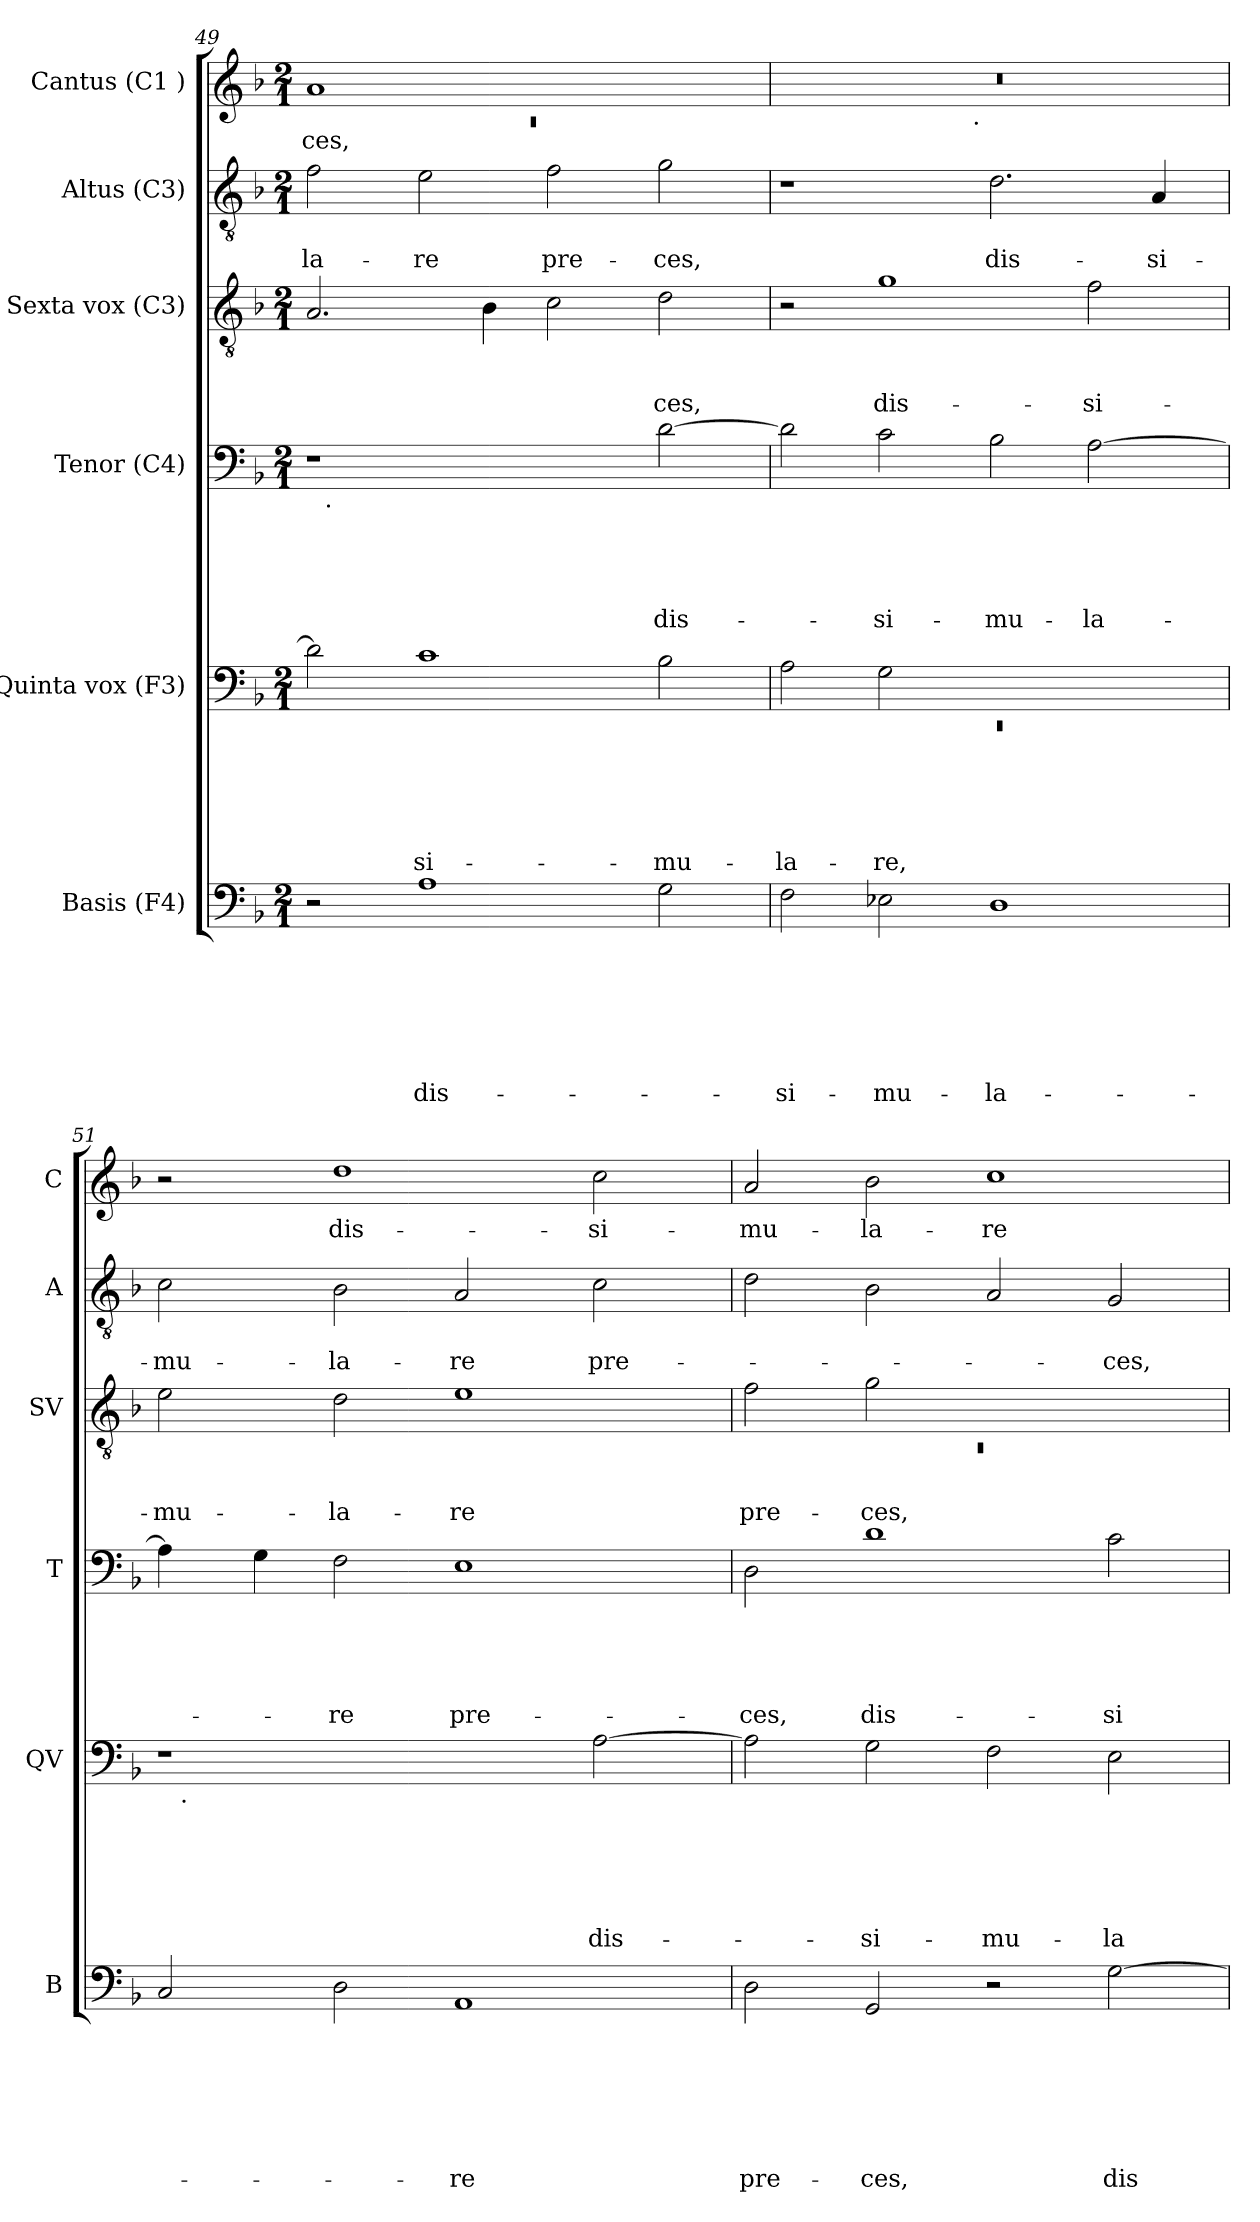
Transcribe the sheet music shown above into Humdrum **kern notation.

**kern	**text	**text	**text	**text	**text	**text	**text	**kern	**text	**text	**text	**text	**text	**text	**kern	**text	**text	**text	**text	**text	**kern	**text	**text	**text	**kern	**text	**text	**kern	**text
*part6	*part6	*part6	*part6	*part6	*part6	*part6	*part6	*part5	*part5	*part5	*part5	*part5	*part5	*part5	*part4	*part4	*part4	*part4	*part4	*part4	*part3	*part3	*part3	*part3	*part2	*part2	*part2	*part1	*part1
*staff6	*staff6	*staff6	*staff6	*staff6	*staff6	*staff6	*staff6	*staff5	*staff5	*staff5	*staff5	*staff5	*staff5	*staff5	*staff4	*staff4	*staff4	*staff4	*staff4	*staff4	*staff3	*staff3	*staff3	*staff3	*staff2	*staff2	*staff2	*staff1	*staff1
*I"Basis (F4)	*	*	*	*	*	*	*	*I"Quinta vox (F3)	*	*	*	*	*	*	*I"Tenor (C4)	*	*	*	*	*	*I"Sexta vox (C3)	*	*	*	*I"Altus (C3)	*	*	*I"Cantus (C1 )	*
*I'B	*	*	*	*	*	*	*	*I'QV	*	*	*	*	*	*	*I'T	*	*	*	*	*	*I'SV	*	*	*	*I'A	*	*	*I'C	*
*clefF4	*	*	*	*	*	*	*	*clefF4	*	*	*	*	*	*	*clefF4	*	*	*	*	*	*clefGv2	*	*	*	*clefGv2	*	*	*clefG2	*
*k[b-]	*	*	*	*	*	*	*	*k[b-]	*	*	*	*	*	*	*k[b-]	*	*	*	*	*	*k[b-]	*	*	*	*k[b-]	*	*	*k[b-]	*
*F:	*	*	*	*	*	*	*	*F:	*	*	*	*	*	*	*F:	*	*	*	*	*	*F:	*	*	*	*F:	*	*	*F:	*
*M2/1	*	*	*	*	*	*	*	*M2/1	*	*	*	*	*	*	*M2/1	*	*	*	*	*	*M2/1	*	*	*	*M2/1	*	*	*M2/1	*
=49	=49	=49	=49	=49	=49	=49	=49	=49	=49	=49	=49	=49	=49	=49	=49	=49	=49	=49	=49	=49	=49	=49	=49	=49	=49	=49	=49	=49	=49
*	*	*	*	*	*	*	*	*	*	*	*	*	*	*	*	*	*	*	*	*	*	*	*	*	*	*	*	*^	*
!	!	!	!	!	!	!	!	!	!	!	!	!	!	!	!	!	!	!	!	!	!	!	!	!	!	!	!LO:LY:b	!	!LO:N:vis=1	!LO:LY:b
*	*	*	*	*	*	*	*	*	*	*	*	*	*	*	*^	*	*	*	*	*	*	*	*	*	*	*	*	*	*	*
2r	.	.	.	.	.	.	.	2d\]	.	.	.	.	.	.	1r	32ryy	.	.	.	.	.	2.A/	.	.	.	2f\	.	-la-	1a	0rc	-ces,
!	!	!	!	!	!	!	!	!	!	!	!	!	!	!	!	!LO:TX:b:t=.	!	!	!	!	!	!	!	!	!	!	!	!	!	!	!
.	.	.	.	.	.	.	.	.	.	.	.	.	.	.	.	1ryy	.	.	.	.	.	.	.	.	.	.	.	.	.	.	.
!	!	!	!	!	!	!	!LO:LY:b	!	!	!	!	!	!	!LO:LY:b	!	!	!	!	!	!	!	!	!	!	!	!	!	!LO:LY:b	!	!	!
1A	.	.	.	.	.	.	dis-	1c	.	.	.	.	.	-si-	.	.	.	.	.	.	.	.	.	.	.	2e\	.	-re	.	.	.
.	.	.	.	.	.	.	.	.	.	.	.	.	.	.	.	.	.	.	.	.	.	4B-\	.	.	.	.	.	.	.	.	.
!	!	!	!	!	!	!	!	!	!	!	!	!	!	!	!	!	!	!	!	!	!	!	!	!	!	!	!	!LO:LY:b	!	!	!
.	.	.	.	.	.	.	.	.	.	.	.	.	.	.	2ryy	.	.	.	.	.	.	2c\	.	.	.	2f\	.	pre-	1ryy	.	.
.	.	.	.	.	.	.	.	.	.	.	.	.	.	.	.	2ryy	.	.	.	.	.	.	.	.	.	.	.	.	.	.	.
!	!	!	!	!	!	!	!	!	!	!	!	!	!	!LO:LY:b	!	!	!	!	!	!	!LO:LY:b	!	!	!	!LO:LY:b	!	!	!LO:LY:b	!	!	!
2G\	.	.	.	.	.	.	.	2B-\	.	.	.	.	.	-mu-	[>2d\	.	.	.	.	.	dis-	2d\	.	.	-ces,	2g\	.	-ces,	.	.	.
.	.	.	.	.	.	.	.	.	.	.	.	.	.	.	.	4...ryy	.	.	.	.	.	.	.	.	.	.	.	.	.	.	.
=50	=50	=50	=50	=50	=50	=50	=50	=50	=50	=50	=50	=50	=50	=50	=50	=50	=50	=50	=50	=50	=50	=50	=50	=50	=50	=50	=50	=50	=50	=50	=50
*	*	*	*	*	*	*	*	*^	*	*	*	*	*	*	*	*	*	*	*	*	*	*	*	*	*	*	*	*	*	*	*
!	!	!	!	!	!	!	!LO:LY:b	!	!LO:N:vis=1	!	!	!	!	!	!LO:LY:b	!	!	!	!	!	!	!	!	!	!	!	!	!	!	!	!	!
*	*	*	*	*	*	*	*	*	*	*	*	*	*	*	*	*v	*v	*	*	*	*	*	*	*	*	*	*	*	*	*	*	*
2F\	.	.	.	.	.	.	-si-	2A\	0rEE	.	.	.	.	.	-la-	2d\]	.	.	.	.	.	2r	.	.	.	1r	.	.	0r	2ryy	.
!	!	!	!	!	!	!	!LO:LY:b	!	!	!	!	!	!	!	!LO:LY:b	!	!	!	!	!	!LO:LY:b	!	!	!	!LO:LY:b	!	!	!	!	!	!
2E-X\	.	.	.	.	.	.	-mu-	2G\	.	.	.	.	.	.	-re,	2c\	.	.	.	.	-si-	1g	.	.	dis-	.	.	.	.	4...ryy	.
!	!	!	!	!	!	!	!	!	!	!	!	!	!	!	!	!	!	!	!	!	!	!	!	!	!	!	!	!	!	!LO:TX:b:t=.	!
.	.	.	.	.	.	.	.	.	.	.	.	.	.	.	.	.	.	.	.	.	.	.	.	.	.	.	.	.	.	1ryy	.
!	!	!	!	!	!	!	!LO:LY:b	!	!	!	!	!	!	!	!	!	!	!	!	!	!LO:LY:b	!	!	!	!	!	!	!LO:LY:b	!	!	!
1D	.	.	.	.	.	.	-la-	1ryy	.	.	.	.	.	.	.	2B-\	.	.	.	.	-mu-	.	.	.	.	2.d\	.	dis-	.	.	.
!	!	!	!	!	!	!	!	!	!	!	!	!	!	!	!	!	!	!	!	!	!LO:LY:b	!	!	!	!LO:LY:b	!	!	!	!	!	!
.	.	.	.	.	.	.	.	.	.	.	.	.	.	.	.	[>2A\	.	.	.	.	-la-	2f\	.	.	-si-	.	.	.	.	.	.
!	!	!	!	!	!	!	!	!	!	!	!	!	!	!	!	!	!	!	!	!	!	!	!	!	!	!	!	!LO:LY:b	!	!	!
.	.	.	.	.	.	.	.	.	.	.	.	.	.	.	.	.	.	.	.	.	.	.	.	.	.	4A/	.	-si-	.	.	.
.	.	.	.	.	.	.	.	.	.	.	.	.	.	.	.	.	.	.	.	.	.	.	.	.	.	.	.	.	.	32ryy	.
!!LO:PB:g=z
=51	=51	=51	=51	=51	=51	=51	=51	=51	=51	=51	=51	=51	=51	=51	=51	=51	=51	=51	=51	=51	=51	=51	=51	=51	=51	=51	=51	=51	=51	=51	=51
!	!	!	!	!	!	!	!	!	!	!	!	!	!	!	!	!	!	!	!	!	!	!	!	!	!LO:LY:b	!	!	!LO:LY:b	!	!	!
*	*	*	*	*	*	*	*	*	*	*	*	*	*	*	*	*	*	*	*	*	*	*	*	*	*	*	*	*	*v	*v	*
2C/	.	.	.	.	.	.	.	1r	32ryy	.	.	.	.	.	.	4A\]	.	.	.	.	.	2e\	.	.	-mu-	2c\	.	-mu-	2r	.
!	!	!	!	!	!	!	!	!	!LO:TX:b:t=.	!	!	!	!	!	!	!	!	!	!	!	!	!	!	!	!	!	!	!	!	!
.	.	.	.	.	.	.	.	.	1ryy	.	.	.	.	.	.	.	.	.	.	.	.	.	.	.	.	.	.	.	.	.
.	.	.	.	.	.	.	.	.	.	.	.	.	.	.	.	4G\	.	.	.	.	.	.	.	.	.	.	.	.	.	.
!	!	!	!	!	!	!	!	!	!	!	!	!	!	!	!	!	!	!	!	!	!LO:LY:b	!	!	!	!LO:LY:b	!	!	!LO:LY:b	!	!LO:LY:b
2D\	.	.	.	.	.	.	.	.	.	.	.	.	.	.	.	2F\	.	.	.	.	-re	2d\	.	.	-la-	2B-\	.	-la-	1dd	dis-
!	!	!	!	!	!	!	!LO:LY:b	!	!	!	!	!	!	!	!	!	!	!	!	!	!LO:LY:b	!	!	!	!LO:LY:b	!	!	!LO:LY:b	!	!
1AA	.	.	.	.	.	.	-re	2ryy	.	.	.	.	.	.	.	1E	.	.	.	.	pre-	1e	.	.	-re	2A/	.	-re	.	.
.	.	.	.	.	.	.	.	.	2ryy	.	.	.	.	.	.	.	.	.	.	.	.	.	.	.	.	.	.	.	.	.
!	!	!	!	!	!	!	!	!	!	!	!	!	!	!	!LO:LY:b	!	!	!	!	!	!	!	!	!	!	!	!	!LO:LY:b	!	!LO:LY:b
.	.	.	.	.	.	.	.	[>2A\	.	.	.	.	.	.	dis-	.	.	.	.	.	.	.	.	.	.	2c\	.	pre-	2cc\	-si-
.	.	.	.	.	.	.	.	.	4...ryy	.	.	.	.	.	.	.	.	.	.	.	.	.	.	.	.	.	.	.	.	.
=52	=52	=52	=52	=52	=52	=52	=52	=52	=52	=52	=52	=52	=52	=52	=52	=52	=52	=52	=52	=52	=52	=52	=52	=52	=52	=52	=52	=52	=52	=52
*	*	*	*	*	*	*	*	*	*	*	*	*	*	*	*	*	*	*	*	*	*	*^	*	*	*	*	*	*	*	*
!	!	!	!	!	!	!	!LO:LY:b	!	!	!	!	!	!	!	!	!	!	!	!	!	!LO:LY:b	!	!LO:N:vis=1	!	!	!LO:LY:b	!	!	!	!	!LO:LY:b
*	*	*	*	*	*	*	*	*v	*v	*	*	*	*	*	*	*	*	*	*	*	*	*	*	*	*	*	*	*	*	*	*
2D\	.	.	.	.	.	.	pre-	2A\]	.	.	.	.	.	.	2D\	.	.	.	.	-ces,	2f\	0rC	.	.	pre-	2d\	.	.	2a/	-mu-
!	!	!	!	!	!	!	!LO:LY:b	!	!	!	!	!	!	!LO:LY:b	!	!	!	!	!	!LO:LY:b	!	!	!	!	!LO:LY:b	!	!	!	!	!LO:LY:b
2GG/	.	.	.	.	.	.	-ces,	2G\	.	.	.	.	.	-si-	1d	.	.	.	.	dis-	2g\	.	.	.	-ces,	2B-\	.	.	2b-\	-la-
!	!	!	!	!	!	!	!	!	!	!	!	!	!	!LO:LY:b	!	!	!	!	!	!	!	!	!	!	!	!	!	!	!	!LO:LY:b
2r	.	.	.	.	.	.	.	2F\	.	.	.	.	.	-mu-	.	.	.	.	.	.	1ryy	.	.	.	.	2A/	.	.	1cc	-re
!	!	!	!	!	!	!	!LO:LY:b	!	!	!	!	!	!	!LO:LY:b	!	!	!	!	!	!LO:LY:b	!	!	!	!	!	!	!	!LO:LY:b	!	!
[>2G\	.	.	.	.	.	.	dis-	2E\	.	.	.	.	.	-la-	2c\	.	.	.	.	-si-	.	.	.	.	.	2G/	.	-ces,	.	.
*	*	*	*	*	*	*	*	*	*	*	*	*	*	*	*	*	*	*	*	*	*v	*v	*	*	*	*	*	*	*	*
=	=	=	=	=	=	=	=	=	=	=	=	=	=	=	=	=	=	=	=	=	=	=	=	=	=	=	=	=	=
*-	*-	*-	*-	*-	*-	*-	*-	*-	*-	*-	*-	*-	*-	*-	*-	*-	*-	*-	*-	*-	*-	*-	*-	*-	*-	*-	*-	*-	*-
